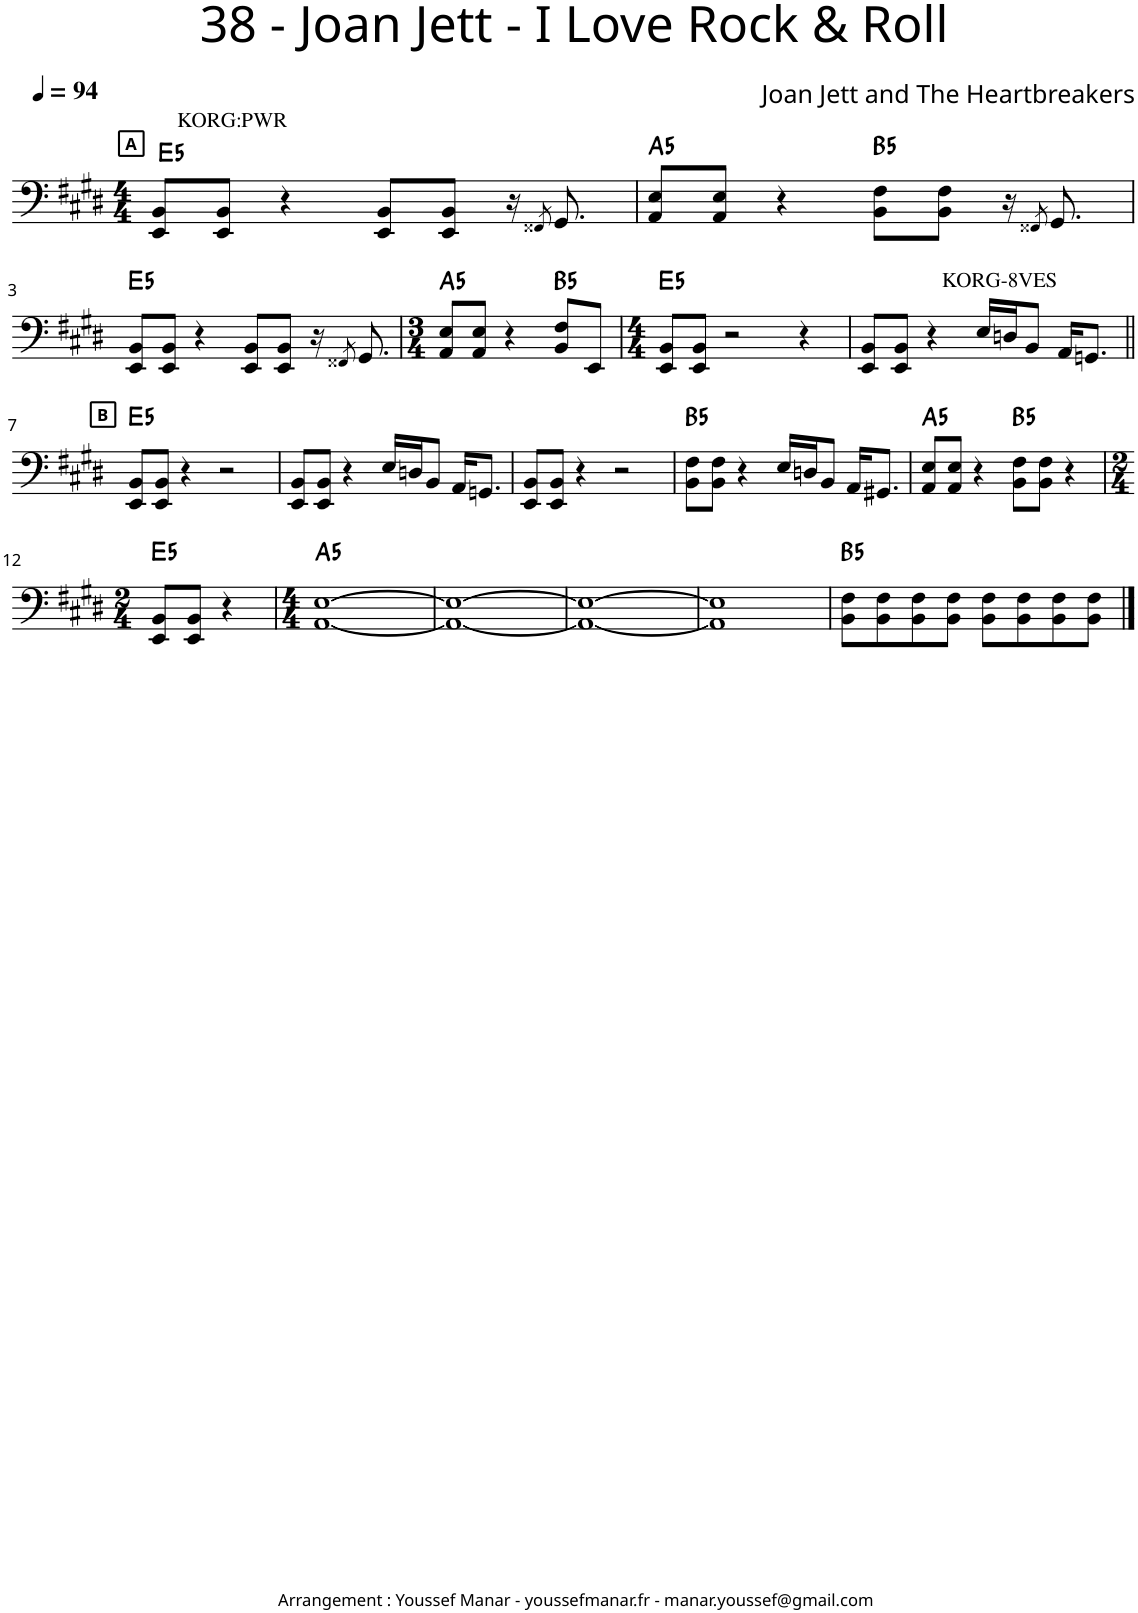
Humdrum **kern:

**kern	**harte
*part1	*part1
*staff1	*
*I"Guitare électrique	*
*clefF4	*
*k[f#c#g#d#]	*
*M4/4	*
*MM94	*
!!LO:REH:place=s1:a:B:cj:fs=8:t=A
=1	=1
!LO:TX:a:t=KORG&colon;PWR	!LO:H:kt=5
8EE/ 8BB/L	E:(1,5)
8EE/ 8BB/J	.
4r	.
8EE/ 8BB/L	.
8EE/ 8BB/J	.
16r	.
8qFF##X/	.
8.GG#/	.
=2	=2
!	!LO:H:kt=5
8AA/ 8E/L	A:(1,5)
8AA/ 8E/J	.
4r	.
!	!LO:H:kt=5
8BB\ 8F#\L	B:(1,5)
8BB\ 8F#\J	.
16r	.
8qFF##X/	.
8.GG#/	.
!!LO:LB:g=z
=3	=3
!	!LO:H:kt=5
8EE/ 8BB/L	E:(1,5)
8EE/ 8BB/J	.
4r	.
8EE/ 8BB/L	.
8EE/ 8BB/J	.
16r	.
8qFF##X/	.
8.GG#/	.
=4	=4
*M3/4	*
!	!LO:H:kt=5
8AA/ 8E/L	A:(1,5)
8AA/ 8E/J	.
4r	.
!	!LO:H:kt=5
8BB/ 8F#/L	B:(1,5)
8EE/J	.
=5	=5
*M4/4	*
!	!LO:H:kt=5
8EE/ 8BB/L	E:(1,5)
8EE/ 8BB/J	.
2r	.
4r	.
=6	=6
8EE/ 8BB/L	.
8EE/ 8BB/J	.
4r	.
!LO:TX:a:t=KORG-8VES	!
16E/LL	.
16Dn/J	.
8BB/J	.
16AA/KL	.
8.GGn/J	.
!!LO:LB:g=z
!!LO:REH:place=s1:a:B:cj:fs=8:t=B
=7||	=7||
!	!LO:H:kt=5
8EE/ 8BB/L	E:(1,5)
8EE/ 8BB/J	.
4r	.
2r	.
=8	=8
8EE/ 8BB/L	.
8EE/ 8BB/J	.
4r	.
16E/LL	.
16Dn/J	.
8BB/J	.
16AA/KL	.
8.GGn/J	.
=9	=9
8EE/ 8BB/L	.
8EE/ 8BB/J	.
4r	.
2r	.
=10	=10
!	!LO:H:kt=5
8BB\ 8F#\L	B:(1,5)
8BB\ 8F#\J	.
4r	.
16E/LL	.
16Dn/J	.
8BB/J	.
16AA/KL	.
8.GG#X/J	.
=11	=11
!	!LO:H:kt=5
8AA/ 8E/L	A:(1,5)
8AA/ 8E/J	.
4r	.
!	!LO:H:kt=5
8BB\ 8F#\L	B:(1,5)
8BB\ 8F#\J	.
4r	.
!!LO:LB:g=z
=12	=12
*M2/4	*
!	!LO:H:kt=5
8EE/ 8BB/L	E:(1,5)
8EE/ 8BB/J	.
4r	.
=13	=13
*M4/4	*
!	!LO:H:kt=5
[1AA [1E	A:(1,5)
=14	=14
1AA_ 1E_	.
=15	=15
1AA_ 1E_	.
=16	=16
1AA] 1E]	.
=17	=17
!	!LO:H:kt=5
8BB\ 8F#\L	B:(1,5)
8BB\ 8F#\	.
8BB\ 8F#\	.
8BB\ 8F#\J	.
8BB\ 8F#\L	.
8BB\ 8F#\	.
8BB\ 8F#\	.
8BB\ 8F#\J	.
==	==
*-	*-
